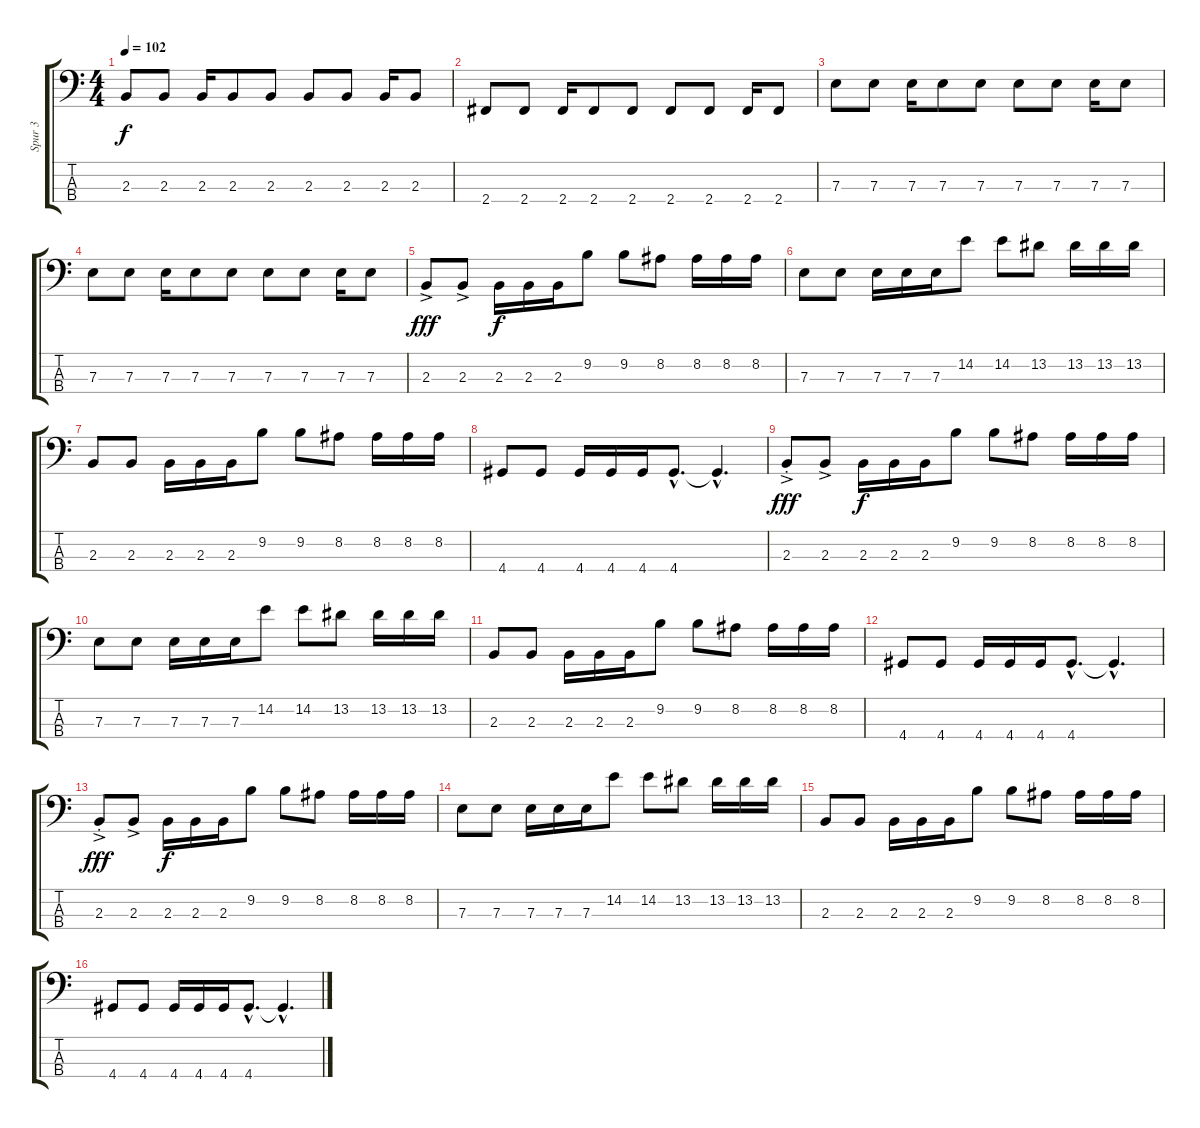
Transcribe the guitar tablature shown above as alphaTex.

\track ("Spur 3" "Spur 3") {instrument electricbassfinger}
\staff {score tabs}
\tuning (G2 D2 A1 E1) {hide}
\ts (4 4)
\tempo 102
\clef f4
\ks c
2.3.8{dy f} 2.3.8 2.3.16 2.3.8 2.3.8 2.3.8 2.3.8 2.3.16 2.3.8 |
2.4.8 2.4.8 2.4.16 2.4.8 2.4.8 2.4.8 2.4.8 2.4.16 2.4.8 |
7.3.8 7.3.8 7.3.16 7.3.8 7.3.8 7.3.8 7.3.8 7.3.16 7.3.8 |
7.3.8 7.3.8 7.3.16 7.3.8 7.3.8 7.3.8 7.3.8 7.3.16 7.3.8 |
2.3{ac}.8{dy fff} 2.3{ac}.8 2.3.16{dy f} 2.3.16 2.3.16 9.2.8 9.2.8 8.2.8 8.2.16 8.2.16 8.2.16 |
7.3.8 7.3.8 7.3.16 7.3.16 7.3.16 14.2.8 14.2.8 13.2.8 13.2.16 13.2.16 13.2.16 |
2.3.8 2.3.8 2.3.16 2.3.16 2.3.16 9.2.8 9.2.8 8.2.8 8.2.16 8.2.16 8.2.16 |
4.4.8 4.4.8 4.4.16 4.4.16 4.4.16 4.4{hac}.8{d} 4.4{hac t}.4{d} |
2.3{ac st}.8{dy fff} 2.3{ac}.8 2.3.16{dy f} 2.3.16 2.3.16 9.2.8 9.2.8 8.2.8 8.2.16 8.2.16 8.2.16 |
7.3.8 7.3.8 7.3.16 7.3.16 7.3.16 14.2.8 14.2.8 13.2.8 13.2.16 13.2.16 13.2.16 |
2.3.8 2.3.8 2.3.16 2.3.16 2.3.16 9.2.8 9.2.8 8.2.8 8.2.16 8.2.16 8.2.16 |
4.4.8 4.4.8 4.4.16 4.4.16 4.4.16 4.4{hac}.8{d} 4.4{hac t}.4{d} |
2.3{ac st}.8{dy fff} 2.3{ac}.8 2.3.16{dy f} 2.3.16 2.3.16 9.2.8 9.2.8 8.2.8 8.2.16 8.2.16 8.2.16 |
7.3.8 7.3.8 7.3.16 7.3.16 7.3.16 14.2.8 14.2.8 13.2.8 13.2.16 13.2.16 13.2.16 |
2.3.8 2.3.8 2.3.16 2.3.16 2.3.16 9.2.8 9.2.8 8.2.8 8.2.16 8.2.16 8.2.16 |
4.4.8 4.4.8 4.4.16 4.4.16 4.4.16 4.4{hac}.8{d} 4.4{hac t}.4{d}
